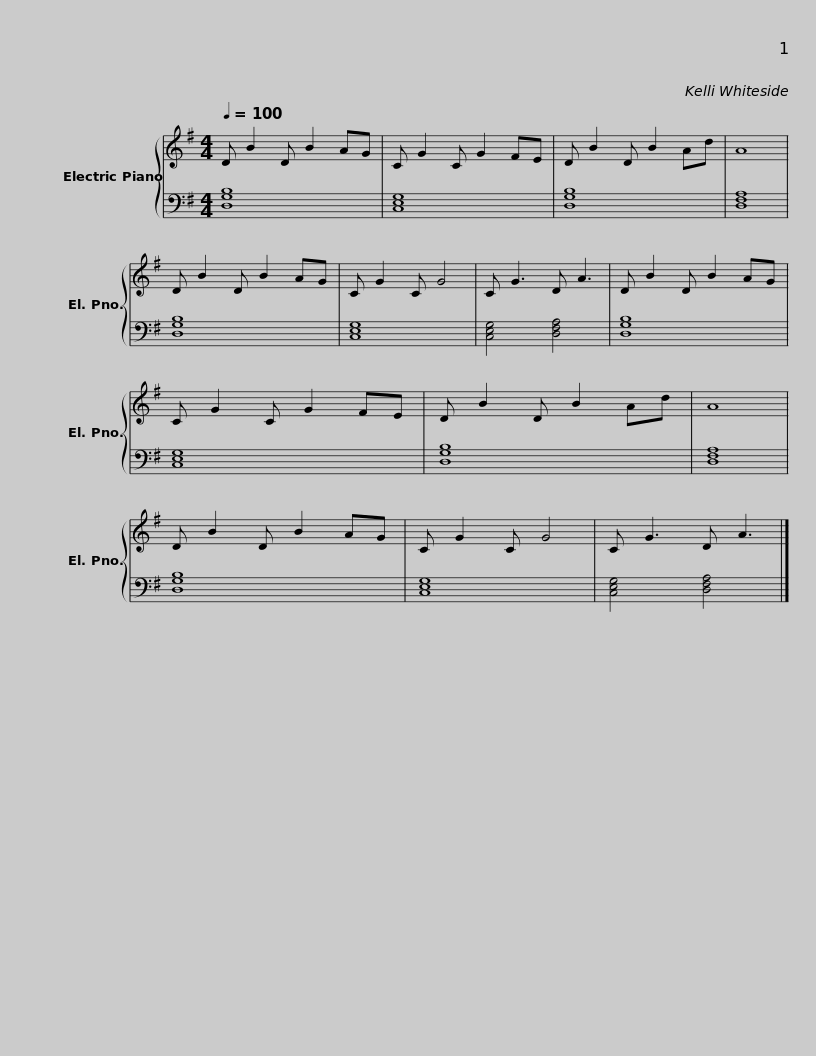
X:1
%%score { 1 | 2 }
L:1/8
Q:1/4=100
M:4/4
I:linebreak $
K:G
V:1 treble
V:2 bass
V:1
 D B2 D B2 AG | C G2 C G2 FE | D B2 D B2 Ad | A8 | D B2 D B2 AG | %5
 C G2 C G4 | C G3 D A3 |$ D B2 D B2 AG | C G2 C G2 FE | D B2 D B2 Ad | %10
 A8 | D B2 D B2 AG | C G2 C G4 | C G3 D A3 |] %14
V:2
 [D,G,B,]8 | [C,E,G,]8 | [D,G,B,]8 | [D,F,A,]8 | [D,G,B,]8 | %5
 [C,E,G,]8 | [C,E,G,]4 [D,F,A,]4 |$ [D,G,B,]8 | [C,E,G,]8 | [D,G,B,]8 | %10
 [D,F,A,]8 | [D,G,B,]8 | [C,E,G,]8 | [C,E,G,]4 [D,F,A,]4 |] %14
